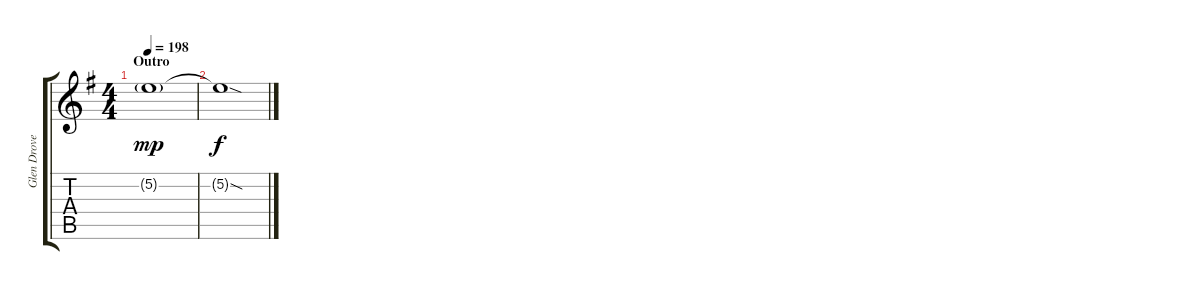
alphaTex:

\track ("Glen Drover" "Glen Drove") {instrument overdrivenguitar}
\staff {score tabs}
\tuning (E4 B3 G3 D3 A2 E2) {hide}
\ts (4 4)
\section ("" "Outro")
\tempo 198
\clef g2
\ks g
5.2{g}.1{dy mp} |
5.2{sod t}.1{dy f}
